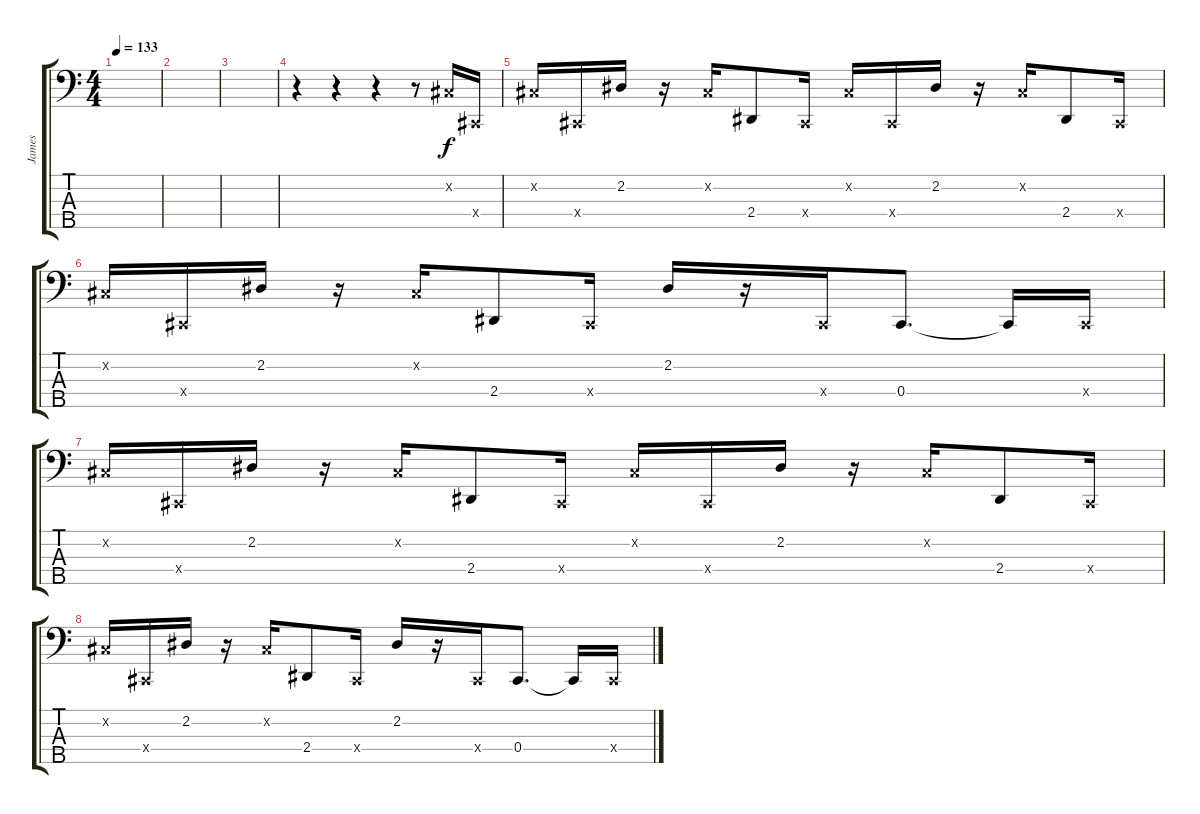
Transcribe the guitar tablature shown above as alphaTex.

\track ("James" "James") {instrument slapbass1}
\staff {score tabs}
\tuning (Gb2 Db2 Ab1 Db1 Ab0) {hide}
\ts (4 4)
\tempo 133
\clef f4
\ks c
|
|
|
r.4 r.4 r.4 r.8 0.2{x}.16 0.4{x}.16 |
0.2{x}.16 0.4{x}.16 2.2.16 r.16 0.2{x}.16 2.4.8 0.4{x}.16 0.2{x}.16 0.4{x}.16 2.2.16 r.16 0.2{x}.16 2.4.8 0.4{x}.16 |
0.2{x}.16 0.4{x}.16 2.2.16 r.16 0.2{x}.16 2.4.8 0.4{x}.16 2.2.16 r.16 0.4{x}.16 0.4.8{d} 0.4{t}.16 0.4{x}.16 |
0.2{x}.16 0.4{x}.16 2.2.16 r.16 0.2{x}.16 2.4.8 0.4{x}.16 0.2{x}.16 0.4{x}.16 2.2.16 r.16 0.2{x}.16 2.4.8 0.4{x}.16 |
0.2{x}.16 0.4{x}.16 2.2.16 r.16 0.2{x}.16 2.4.8 0.4{x}.16 2.2.16 r.16 0.4{x}.16 0.4.8{d} 0.4{t}.16 0.4{x}.16
